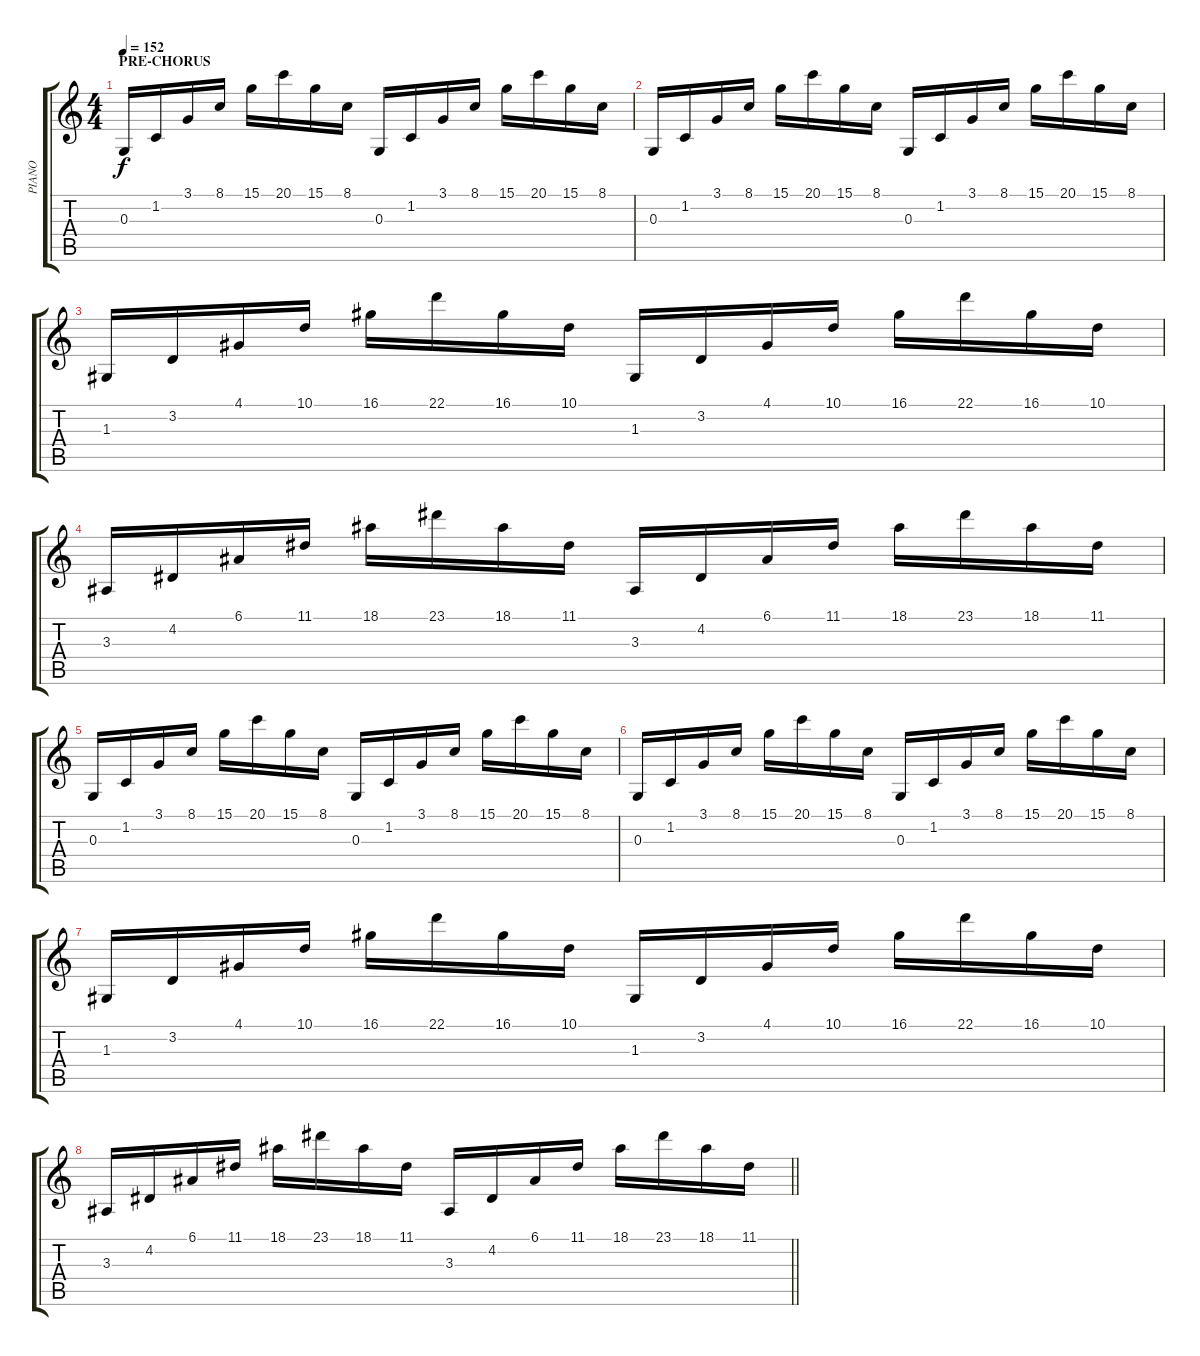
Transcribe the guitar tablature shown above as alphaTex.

\track ("PIANO" "PIANO") {instrument acousticgrandpiano}
\staff {score tabs}
\tuning (E4 B3 G3 D3 A2 E2) {hide}
\ts (4 4)
\section ("" "PRE-CHORUS")
\tempo 152
\clef g2
\ks c
0.3.16{dy f volume 13} 1.2.16 3.1.16 8.1.16 15.1.16 20.1.16 15.1.16 8.1.16 0.3.16 1.2.16 3.1.16 8.1.16 15.1.16 20.1.16 15.1.16 8.1.16 |
0.3.16 1.2.16 3.1.16 8.1.16 15.1.16 20.1.16 15.1.16 8.1.16 0.3.16 1.2.16 3.1.16 8.1.16 15.1.16 20.1.16 15.1.16 8.1.16 |
1.3.16 3.2.16 4.1.16 10.1.16 16.1.16 22.1.16 16.1.16 10.1.16 1.3.16 3.2.16 4.1.16 10.1.16 16.1.16 22.1.16 16.1.16 10.1.16 |
3.3.16 4.2.16 6.1.16 11.1.16 18.1.16 23.1.16 18.1.16 11.1.16 3.3.16 4.2.16 6.1.16 11.1.16 18.1.16 23.1.16 18.1.16 11.1.16 |
0.3.16{volume 13} 1.2.16 3.1.16 8.1.16 15.1.16 20.1.16 15.1.16 8.1.16 0.3.16 1.2.16 3.1.16 8.1.16 15.1.16 20.1.16 15.1.16 8.1.16 |
0.3.16 1.2.16 3.1.16 8.1.16 15.1.16 20.1.16 15.1.16 8.1.16 0.3.16 1.2.16 3.1.16 8.1.16 15.1.16 20.1.16 15.1.16 8.1.16 |
1.3.16 3.2.16 4.1.16 10.1.16 16.1.16 22.1.16 16.1.16 10.1.16 1.3.16 3.2.16 4.1.16 10.1.16 16.1.16 22.1.16 16.1.16 10.1.16 |
\barLineRight lightlight
3.3.16 4.2.16 6.1.16 11.1.16 18.1.16 23.1.16 18.1.16 11.1.16 3.3.16 4.2.16 6.1.16 11.1.16 18.1.16 23.1.16 18.1.16 11.1.16
